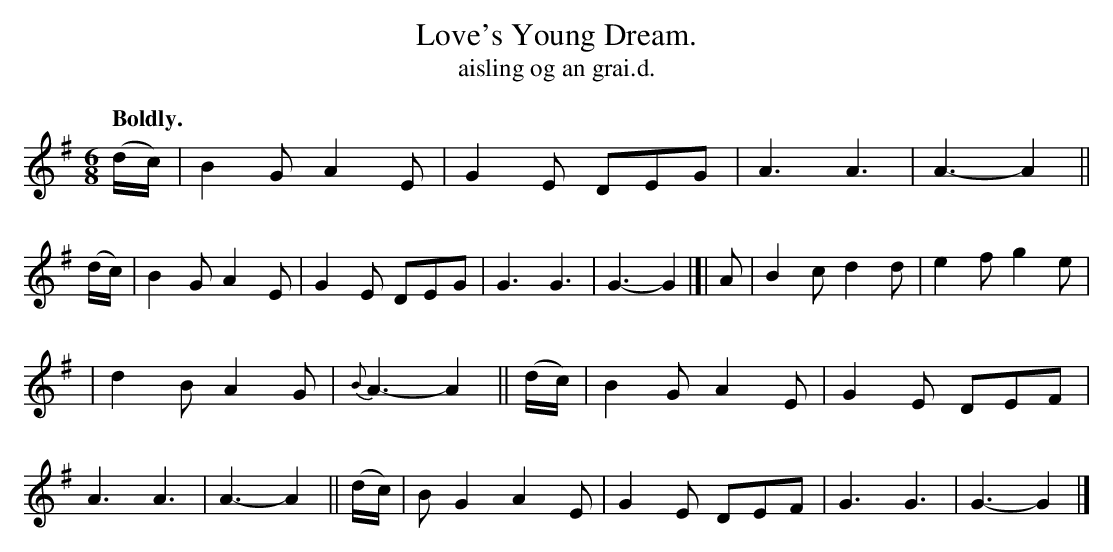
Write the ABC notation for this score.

X:1
T: Love's Young Dream.
T: aisling og an grai\.d.
Q: "Boldly."
M: 6/8
L: 1/8
K: G
(d/c/) | B2G A2E | G2E DEG | A3A3| A3- A2 || (d/c/) | B2G A2E | G2E DEG | G3G3| G3- G2 |]| A | B2c d2d | e2f g2e |
| d2B A2G | {B}A3- A2 || (d/c/) | B2G A2E | G2E DEF | A3A3| A3- A2 || (d/c/) | BG2 A2E | G2E DEF | G3G3| G3- G2 |]
